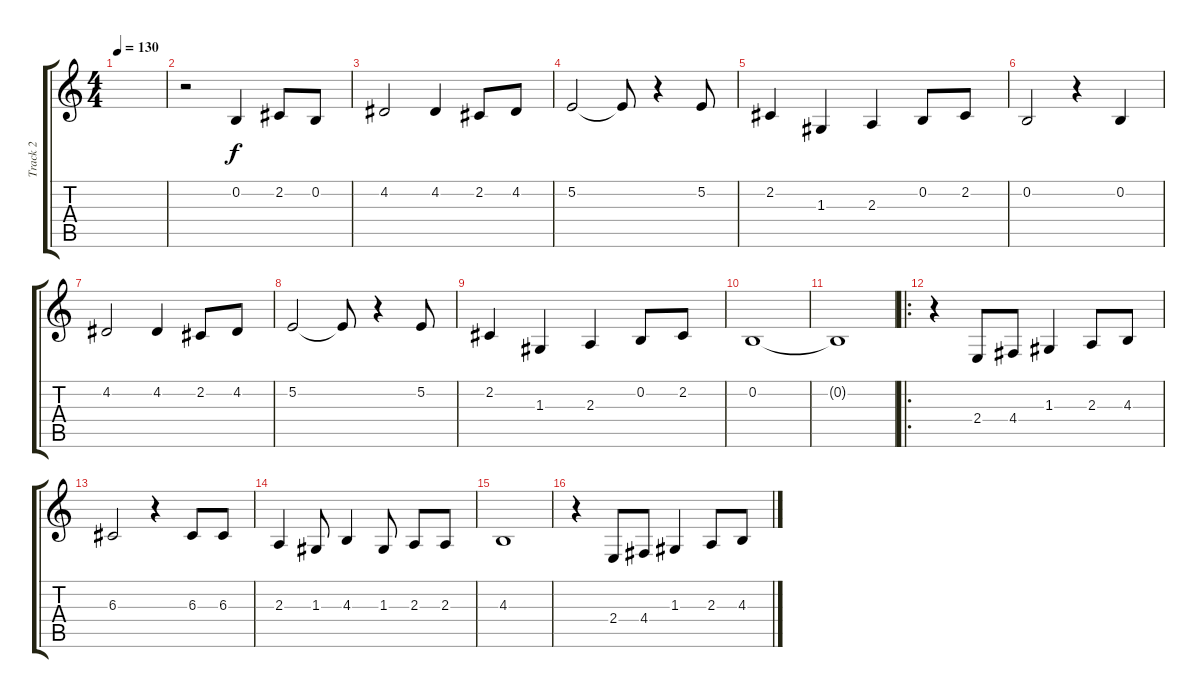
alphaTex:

\track ("Track 2" "Track 2") {instrument clarinet}
\staff {score tabs}
\tuning (E4 B3 G3 D3 A2 E2) {hide}
\ts (4 4)
\tempo 130
\clef g2
\ks c
|
r.2 0.2.4 2.2.8 0.2.8 |
4.2.2 4.2.4 2.2.8 4.2.8 |
5.2.2 5.2{t}.8 r.4 5.2.8 |
2.2.4 1.3.4 2.3.4 0.2.8 2.2.8 |
0.2.2 r.4 0.2.4 |
4.2.2 4.2.4 2.2.8 4.2.8 |
5.2.2 5.2{t}.8 r.4 5.2.8 |
2.2.4 1.3.4 2.3.4 0.2.8 2.2.8 |
0.2.1 |
0.2{t}.1 |
\ro
r.4 2.4.8 4.4.8 1.3.4 2.3.8 4.3.8 |
6.3.2 r.4 6.3.8 6.3.8 |
2.3.4 1.3.8 4.3.4 1.3.8 2.3.8 2.3.8 |
4.3.1 |
r.4 2.4.8 4.4.8 1.3.4 2.3.8 4.3.8
